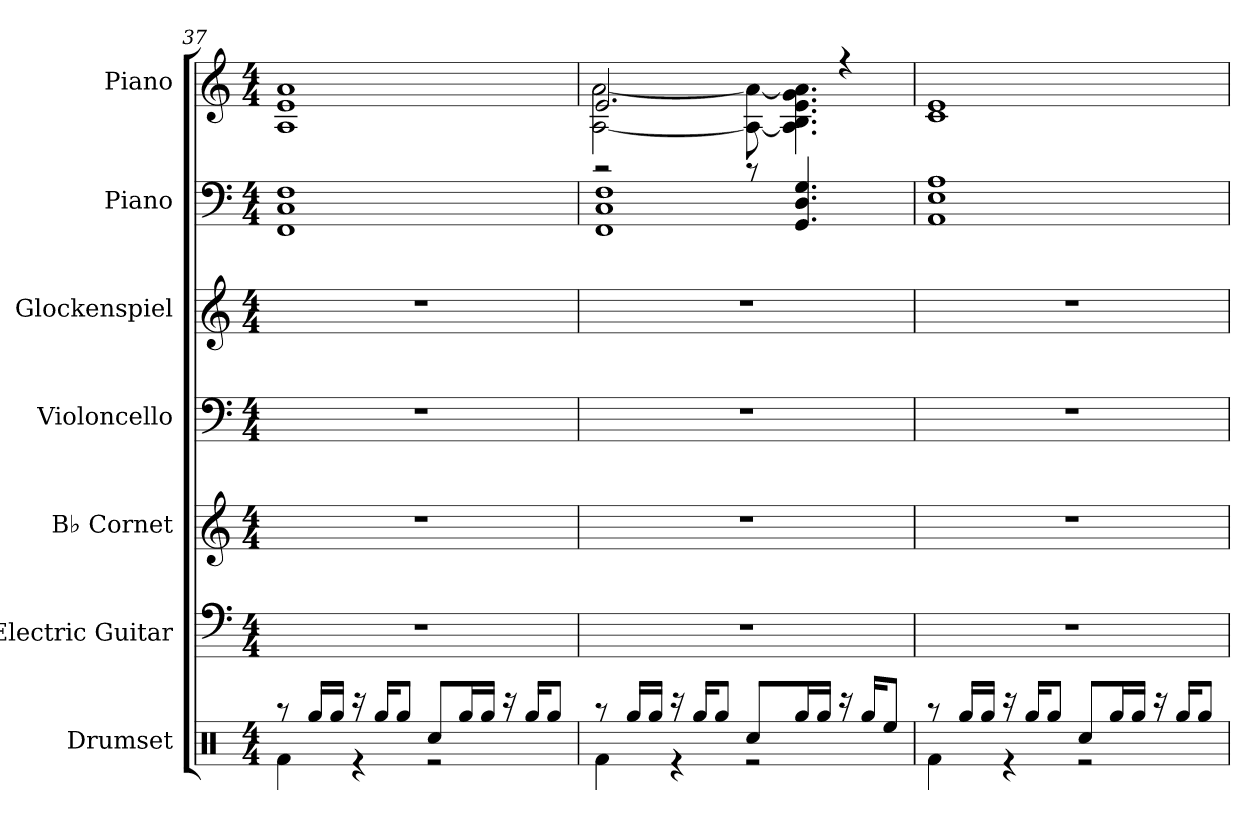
**kern	**kern	**kern	**kern	**kern	**kern	**kern
*part7	*part6	*part5	*part4	*part3	*part2	*part1
*staff7	*staff6	*staff5	*staff4	*staff3	*staff2	*staff1
*I"Drumset	*I"Electric Guitar	*I"B♭ Cornet	*I"Violoncello	*I"Glockenspiel	*I"Piano	*I"Piano
*I'Drs.	*I'El. Guit.	*I'B♭ Cnt.	*I'Vc.	*I'Glk.	*I'Pno.	*I'Pno.
*clefX	*clefF5	*clefG2	*clefF4	*clefG2	*clefF4	*clefG2
*	*	*ITrd1c2	*	*ITrd-14c-24	*	*
*k[]	*k[]	*k[b-e-]	*k[]	*k[]	*k[]	*k[]
*M4/4	*M4/4	*M4/4	*M4/4	*M4/4	*M4/4	*M4/4
=37	=37	=37	=37	=37	=37	=37
*^	*	*	*	*	*	*
8r	4Rf\	1r	1r	1r	1r	1FF 1C 1F	1A 1e 1a
16Rgg/LL	.	.	.	.	.	.	.
16Rgg/JJ	.	.	.	.	.	.	.
16r	4r	.	.	.	.	.	.
16Rgg/KL	.	.	.	.	.	.	.
8Rgg/J	.	.	.	.	.	.	.
8Rcc/L	2r	.	.	.	.	.	.
16Rgg/L	.	.	.	.	.	.	.
16Rgg/JJ	.	.	.	.	.	.	.
16r	.	.	.	.	.	.	.
16Rgg/KL	.	.	.	.	.	.	.
8Rgg/J	.	.	.	.	.	.	.
!!LO:PB:g=z
=38	=38	=38	=38	=38	=38	=38	=38
*	*	*	*	*	*	*^	*^
8r	4Rf\	1r	1r	1r	1r	2r	1FF 1C 1F	2.e/	[2A\ [2a\
16Rgg/LL	.	.	.	.	.	.	.	.	.
16Rgg/JJ	.	.	.	.	.	.	.	.	.
16r	4r	.	.	.	.	.	.	.	.
16Rgg/KL	.	.	.	.	.	.	.	.	.
8Rgg/J	.	.	.	.	.	.	.	.	.
8Rcc/L	2r	.	.	.	.	8r	.	.	8A\_ 8a\_
16Rgg/L	.	.	.	.	.	4.GG/ 4.D/ 4.G/	.	.	4.A\] 4.B\ 4.e\ 4.g\ 4.a\]
16Rgg/JJ	.	.	.	.	.	.	.	.	.
16r	.	.	.	.	.	.	.	4r	.
16Rgg/KL	.	.	.	.	.	.	.	.	.
8Ree/J	.	.	.	.	.	.	.	.	.
*	*	*	*	*	*	*v	*v	*	*
*	*	*	*	*	*	*	*v	*v
=39	=39	=39	=39	=39	=39	=39	=39
8r	4Rf\	1r	1r	1r	1r	1AA 1E 1A	1c 1e
16Rgg/LL	.	.	.	.	.	.	.
16Rgg/JJ	.	.	.	.	.	.	.
16r	4r	.	.	.	.	.	.
16Rgg/KL	.	.	.	.	.	.	.
8Rgg/J	.	.	.	.	.	.	.
8Rcc/L	2r	.	.	.	.	.	.
16Rgg/L	.	.	.	.	.	.	.
16Rgg/JJ	.	.	.	.	.	.	.
16r	.	.	.	.	.	.	.
16Rgg/KL	.	.	.	.	.	.	.
8Rgg/J	.	.	.	.	.	.	.
*v	*v	*	*	*	*	*	*
=	=	=	=	=	=	=
*-	*-	*-	*-	*-	*-	*-
